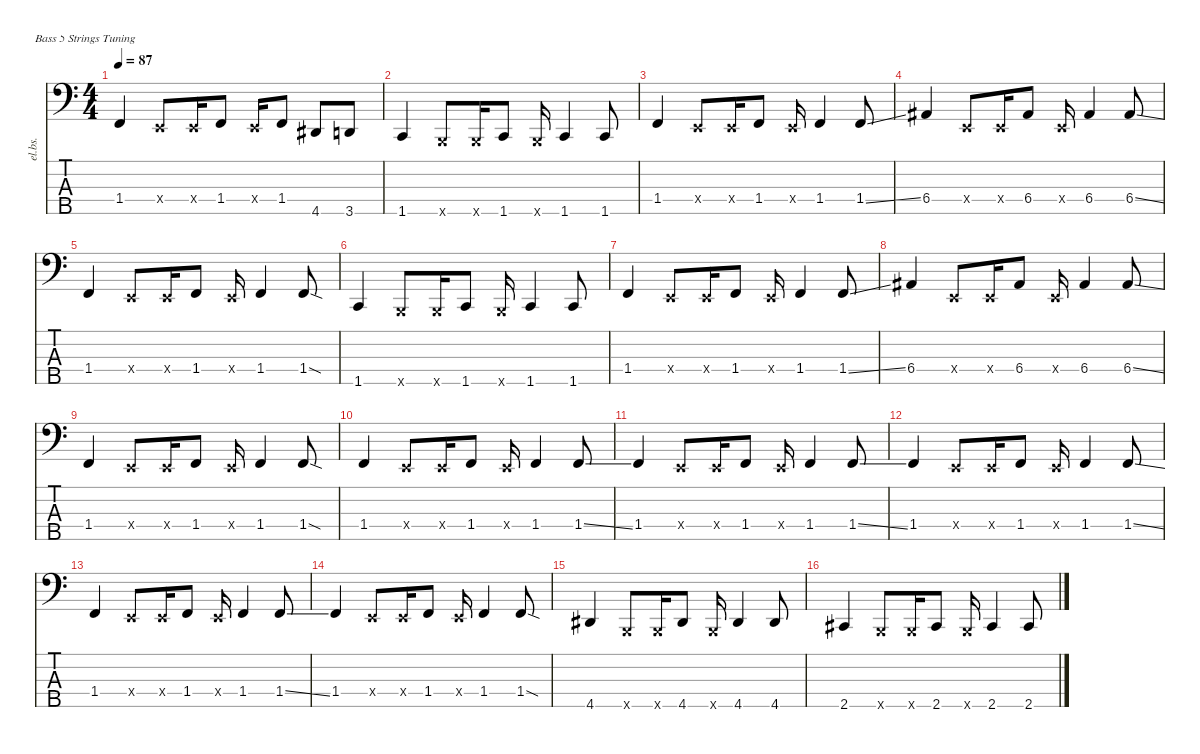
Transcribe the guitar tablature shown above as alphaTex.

\defaultSystemsLayout 4
\hideDynamics
\bracketExtendMode nobrackets
\otherSystemsTrackNameOrientation horizontal
\track ("Bass" "el.bs.") {instrument electricbasspick}
\staff {score tabs}
\tuning (G2 D2 A1 E1 B0)
\ts (4 4)
\tempo 87
\clef f4
\ks c
1.4.4{dy f} 0.4{x}.8 0.4{x}.16 1.4.8 0.4{x}.16 1.4.8 4.5{acc #}.8 3.5.8 |
1.5.4 0.5{x}.8 0.5{x}.16 1.5.8 0.5{x}.16 1.5.4 1.5.8 |
1.4.4 0.4{x}.8 0.4{x}.16 1.4.8 0.4{x}.16 1.4.4 1.4{ss}.8 |
6.4{acc #}.4 0.4{x}.8 0.4{x}.16 6.4{acc #}.8 0.4{x}.16 6.4{acc #}.4 6.4{ss acc #}.8 |
1.4.4 0.4{x}.8 0.4{x}.16 1.4.8 0.4{x}.16 1.4.4 1.4{sod}.8 |
1.5.4 0.5{x}.8 0.5{x}.16 1.5.8 0.5{x}.16 1.5.4 1.5.8 |
1.4.4 0.4{x}.8 0.4{x}.16 1.4.8 0.4{x}.16 1.4.4 1.4{ss}.8 |
6.4{acc #}.4 0.4{x}.8 0.4{x}.16 6.4{acc #}.8 0.4{x}.16 6.4{acc #}.4 6.4{ss acc #}.8 |
1.4.4 0.4{x}.8 0.4{x}.16 1.4.8 0.4{x}.16 1.4.4 1.4{sod}.8 |
1.4.4 0.4{x}.8 0.4{x}.16 1.4.8 0.4{x}.16 1.4.4 1.4{ss}.8 |
1.4.4 0.4{x}.8 0.4{x}.16 1.4.8 0.4{x}.16 1.4.4 1.4{ss}.8 |
1.4.4 0.4{x}.8 0.4{x}.16 1.4.8 0.4{x}.16 1.4.4 1.4{ss}.8 |
1.4.4 0.4{x}.8 0.4{x}.16 1.4.8 0.4{x}.16 1.4.4 1.4{ss}.8 |
1.4.4 0.4{x}.8 0.4{x}.16 1.4.8 0.4{x}.16 1.4.4 1.4{sod}.8 |
4.5{acc #}.4 0.5{x}.8 0.5{x}.16 4.5{acc #}.8 0.5{x}.16 4.5{acc #}.4 4.5{acc #}.8 |
2.5{acc #}.4 0.5{x}.8 0.5{x}.16 2.5{acc #}.8 0.5{x}.16 2.5{acc #}.4 2.5{acc #}.8
